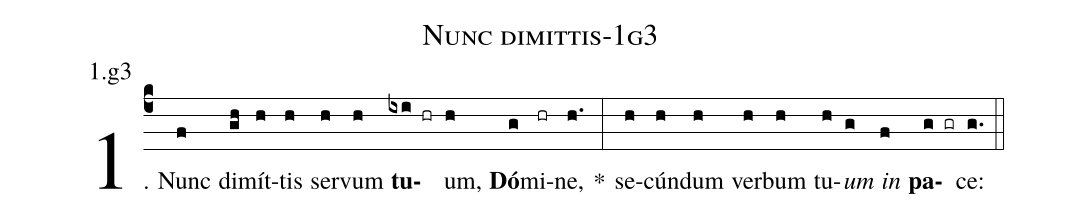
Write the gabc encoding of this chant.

name: Nunc dimittis-1g3;
annotation: 1.g3;
%%
(c4)1. Nunc(f) di(gh)mít(h)tis(h) ser(h)vum(h) <b>tu</b>(ixi hr)um,(h) <b>Dó</b>(g)mi(hr)ne,(h.) *(:) se(h)cún(h)dum(h) ver(h)bum(h) tu(h)<i>um</i>(g) <i>in</i>(f) <b>pa</b>(g gr)ce:(g.) (::)
